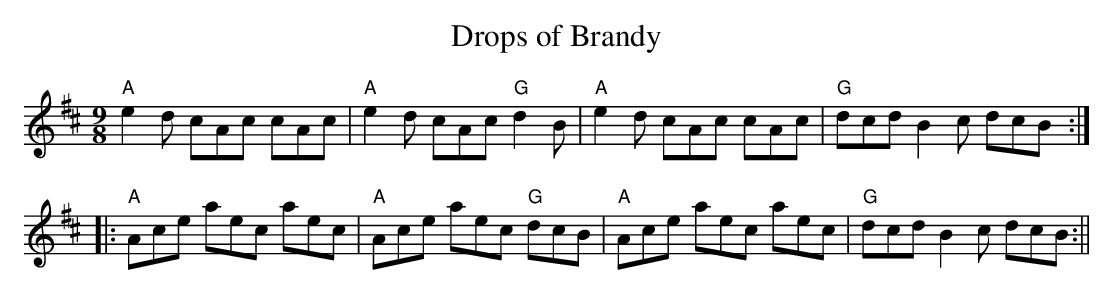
X:1
T:Drops of Brandy
M:9/8
L:1/8
K:Amix
"A"e2d cAc cAc|"A"e2d cAc "G"d2B|"A"e2d cAc cAc|"G"dcd B2c dcB:|
|:"A"Ace aec aec|"A"Ace aec "G"dcB|"A"Ace aec aec|"G"dcd B2c dcB:||
